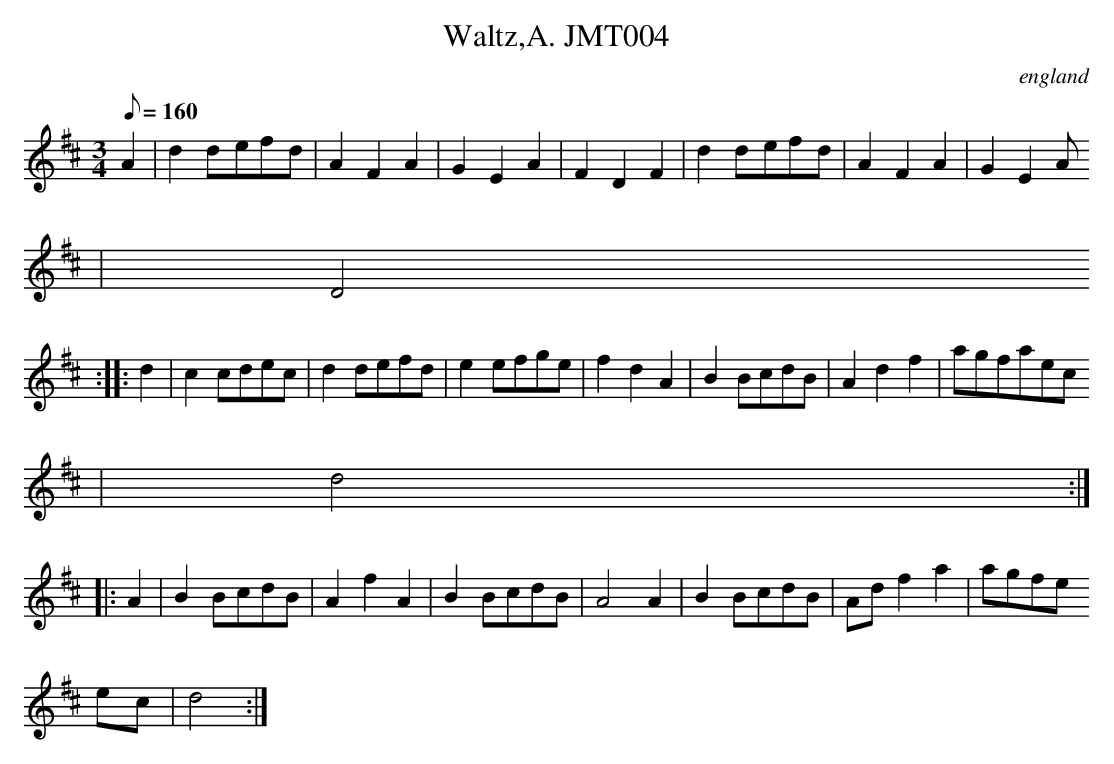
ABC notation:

X:1
T:Waltz,A. JMT004
O:england
M:3/4
L:1/8
Q:160
K:D
A2 | d2 d-ef-d | A2F2A2 | G2E2A2 | F2D2F2 |d2d-ef-d | A2 F2 A2 | G2 E2 A
2| D4
:|
|: d2| c2cdec | d2 defd | e2 efge | f2d2A2 | B2BcdB | A2 d2 f2 | agfaec
| d4 :|
|: A2 | B2 BcdB | A2 f2 A2| B2BcdB |  A4 A2 | B2 BcdB | Ad f2 a2 |  agfe
ec | d4 :|]
